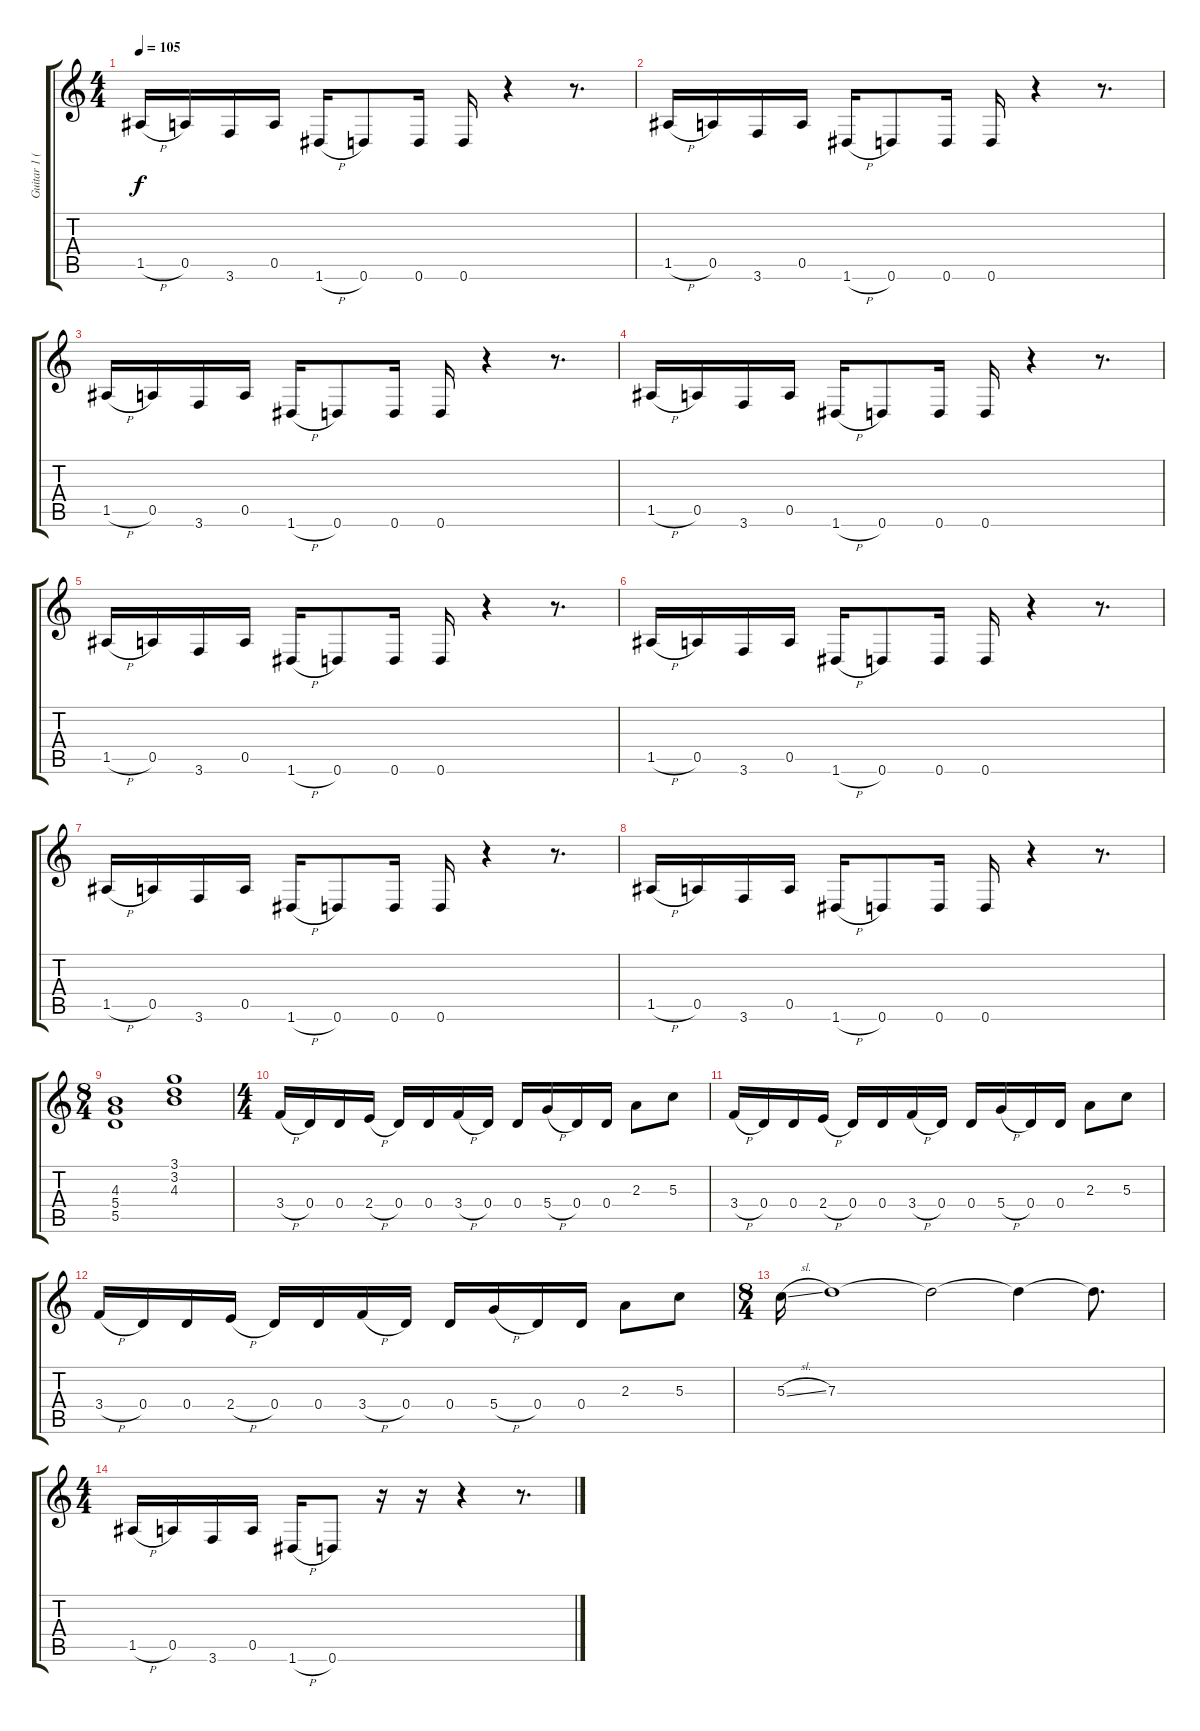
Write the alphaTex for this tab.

\track ("Guitar 1 (Ritchie Blackmore)" "Guitar 1 (") {instrument overdrivenguitar}
\staff {score tabs}
\tuning (E4 B3 G3 D3 A2 D2) {hide}
\ts (4 4)
\tempo 105
\clef g2
\ks c
1.5{h}.16{dy f} 0.5.16 3.6.16 0.5.16 1.6{h}.16 0.6.8 0.6.16 0.6.16 r.4 r.8{d} |
1.5{h}.16 0.5.16 3.6.16 0.5.16 1.6{h}.16 0.6.8 0.6.16 0.6.16 r.4 r.8{d} |
1.5{h}.16 0.5.16 3.6.16 0.5.16 1.6{h}.16 0.6.8 0.6.16 0.6.16 r.4 r.8{d} |
1.5{h}.16 0.5.16 3.6.16 0.5.16 1.6{h}.16 0.6.8 0.6.16 0.6.16 r.4 r.8{d} |
1.5{h}.16 0.5.16 3.6.16 0.5.16 1.6{h}.16 0.6.8 0.6.16 0.6.16 r.4 r.8{d} |
1.5{h}.16 0.5.16 3.6.16 0.5.16 1.6{h}.16 0.6.8 0.6.16 0.6.16 r.4 r.8{d} |
1.5{h}.16 0.5.16 3.6.16 0.5.16 1.6{h}.16 0.6.8 0.6.16 0.6.16 r.4 r.8{d} |
1.5{h}.16 0.5.16 3.6.16 0.5.16 1.6{h}.16 0.6.8 0.6.16 0.6.16 r.4 r.8{d} |
\ts (8 4)
(4.3 5.4 5.5).1 (3.1 3.2 4.3).1 |
\ts (4 4)
3.4{h}.16 0.4.16 0.4.16 2.4{h}.16 0.4.16 0.4.16 3.4{h}.16 0.4.16 0.4.16 5.4{h}.16 0.4.16 0.4.16 2.3.8 5.3.8 |
3.4{h}.16 0.4.16 0.4.16 2.4{h}.16 0.4.16 0.4.16 3.4{h}.16 0.4.16 0.4.16 5.4{h}.16 0.4.16 0.4.16 2.3.8 5.3.8 |
3.4{h}.16 0.4.16 0.4.16 2.4{h}.16 0.4.16 0.4.16 3.4{h}.16 0.4.16 0.4.16 5.4{h}.16 0.4.16 0.4.16 2.3.8 5.3.8 |
\ts (8 4)
5.3{sl}.16 7.3.1 7.3{t}.2 7.3{t}.4 7.3{t}.8{d} |
\ts (4 4)
1.5{h}.16 0.5.16 3.6.16 0.5.16 1.6{h}.16 0.6.8 r.16 r.16 r.4 r.8{d}
